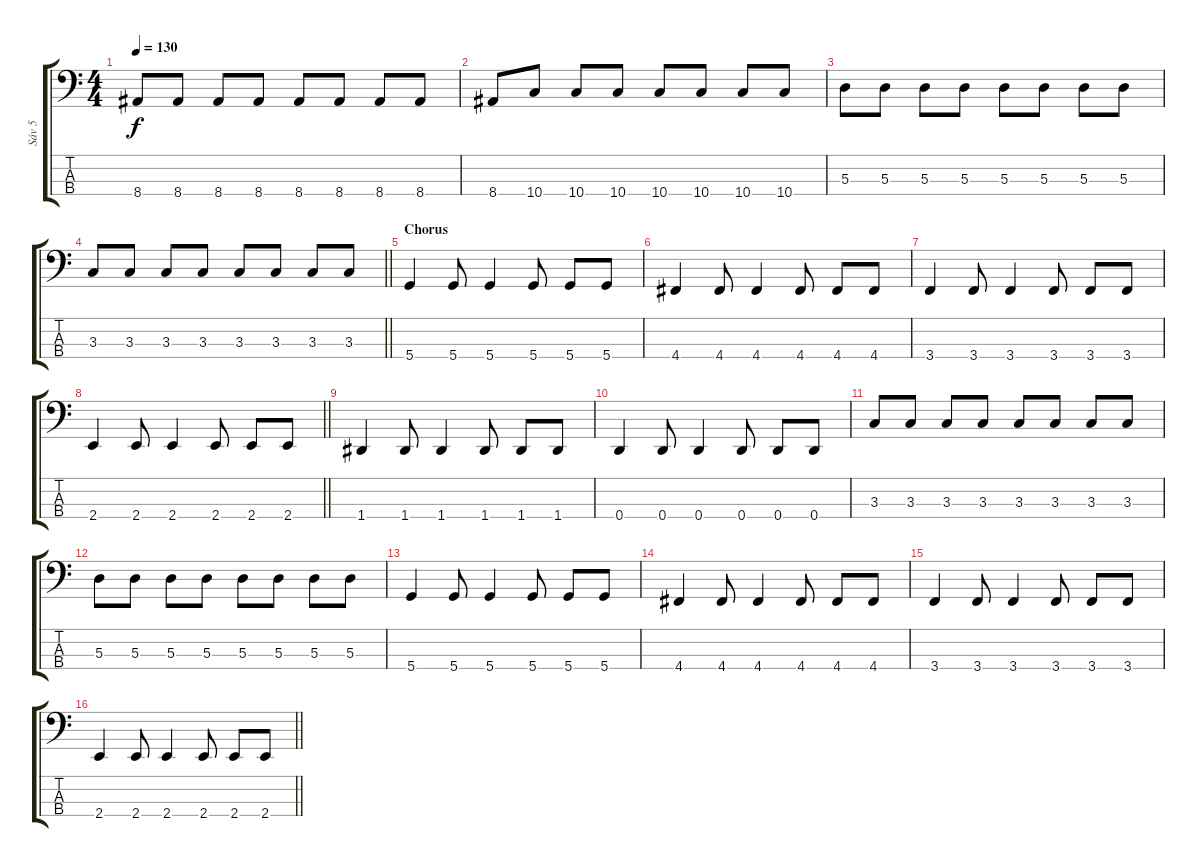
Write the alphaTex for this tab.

\track ("Sáv 5" "Sáv 5") {instrument electricbassfinger}
\staff {score tabs}
\tuning (G2 D2 A1 D1) {hide}
\ts (4 4)
\tempo 130
\clef f4
\ks c
8.4.8{dy f} 8.4.8 8.4.8 8.4.8 8.4.8 8.4.8 8.4.8 8.4.8 |
8.4.8 10.4.8 10.4.8 10.4.8 10.4.8 10.4.8 10.4.8 10.4.8 |
5.3.8 5.3.8 5.3.8 5.3.8 5.3.8 5.3.8 5.3.8 5.3.8 |
\barLineRight lightlight
3.3.8 3.3.8 3.3.8 3.3.8 3.3.8 3.3.8 3.3.8 3.3.8 |
\section ("" "Chorus")
5.4.4 5.4.8 5.4.4 5.4.8 5.4.8 5.4.8 |
4.4.4 4.4.8 4.4.4 4.4.8 4.4.8 4.4.8 |
3.4.4 3.4.8 3.4.4 3.4.8 3.4.8 3.4.8 |
\barLineRight lightlight
2.4.4 2.4.8 2.4.4 2.4.8 2.4.8 2.4.8 |
1.4.4 1.4.8 1.4.4 1.4.8 1.4.8 1.4.8 |
0.4.4 0.4.8 0.4.4 0.4.8 0.4.8 0.4.8 |
3.3.8 3.3.8 3.3.8 3.3.8 3.3.8 3.3.8 3.3.8 3.3.8 |
5.3.8 5.3.8 5.3.8 5.3.8 5.3.8 5.3.8 5.3.8 5.3.8 |
5.4.4 5.4.8 5.4.4 5.4.8 5.4.8 5.4.8 |
4.4.4 4.4.8 4.4.4 4.4.8 4.4.8 4.4.8 |
3.4.4 3.4.8 3.4.4 3.4.8 3.4.8 3.4.8 |
\barLineRight lightlight
2.4.4 2.4.8 2.4.4 2.4.8 2.4.8 2.4.8
